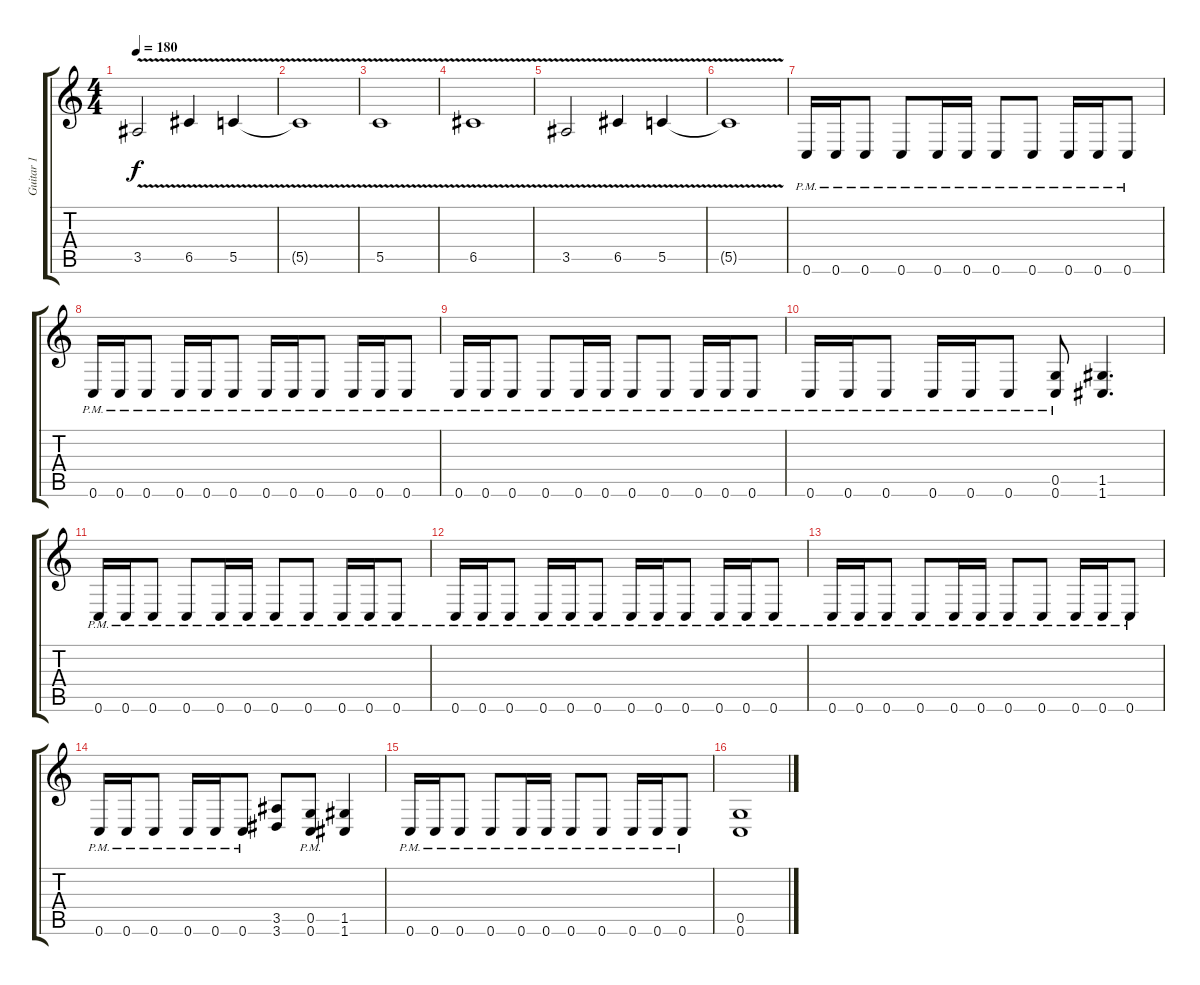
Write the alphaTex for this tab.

\track ("Guitar 1" "Guitar 1") {instrument distortionguitar}
\staff {score tabs}
\tuning (D4 A3 F3 C3 G2 C2) {hide}
\ts (4 4)
\tempo 180
\clef g2
\ks c
3.5{v}.2{dy f} 6.5{v}.4 5.5{v}.4 |
5.5{v t}.1 |
5.5{v}.1{volume 14} |
6.5{v}.1 |
3.5{v}.2 6.5{v}.4 5.5{v}.4 |
5.5{v t}.1 |
0.6{pm}.16 0.6{pm}.16 0.6{pm}.8 0.6{pm}.8 0.6{pm}.16 0.6{pm}.16 0.6{pm}.8 0.6{pm}.8 0.6{pm}.16 0.6{pm}.16 0.6{pm}.8 |
0.6{pm}.16 0.6{pm}.16 0.6{pm}.8 0.6{pm}.16 0.6{pm}.16 0.6{pm}.8 0.6{pm}.16 0.6{pm}.16 0.6{pm}.8 0.6{pm}.16 0.6{pm}.16 0.6{pm}.8 |
0.6{pm}.16 0.6{pm}.16 0.6{pm}.8 0.6{pm}.8 0.6{pm}.16 0.6{pm}.16 0.6{pm}.8 0.6{pm}.8 0.6{pm}.16 0.6{pm}.16 0.6{pm}.8 |
0.6{pm}.16 0.6{pm}.16 0.6{pm}.8 0.6{pm}.16 0.6{pm}.16 0.6{pm}.8 (0.5{pm} 0.6{pm}).8 (1.5 1.6).4{d} |
0.6{pm}.16 0.6{pm}.16 0.6{pm}.8 0.6{pm}.8 0.6{pm}.16 0.6{pm}.16 0.6{pm}.8 0.6{pm}.8 0.6{pm}.16 0.6{pm}.16 0.6{pm}.8 |
0.6{pm}.16 0.6{pm}.16 0.6{pm}.8 0.6{pm}.16 0.6{pm}.16 0.6{pm}.8 0.6{pm}.16 0.6{pm}.16 0.6{pm}.8 0.6{pm}.16 0.6{pm}.16 0.6{pm}.8 |
0.6{pm}.16 0.6{pm}.16 0.6{pm}.8 0.6{pm}.8 0.6{pm}.16 0.6{pm}.16 0.6{pm}.8 0.6{pm}.8 0.6{pm}.16 0.6{pm}.16 0.6{pm}.8 |
0.6{pm}.16 0.6{pm}.16 0.6{pm}.8 0.6{pm}.16 0.6{pm}.16 0.6{pm}.8 (3.5 3.6).8 (0.5{pm} 0.6{pm}).8 (1.5 1.6).4 |
0.6{pm}.16 0.6{pm}.16 0.6{pm}.8 0.6{pm}.8 0.6{pm}.16 0.6{pm}.16 0.6{pm}.8 0.6{pm}.8 0.6{pm}.16 0.6{pm}.16 0.6{pm}.8 |
(0.5 0.6).1
